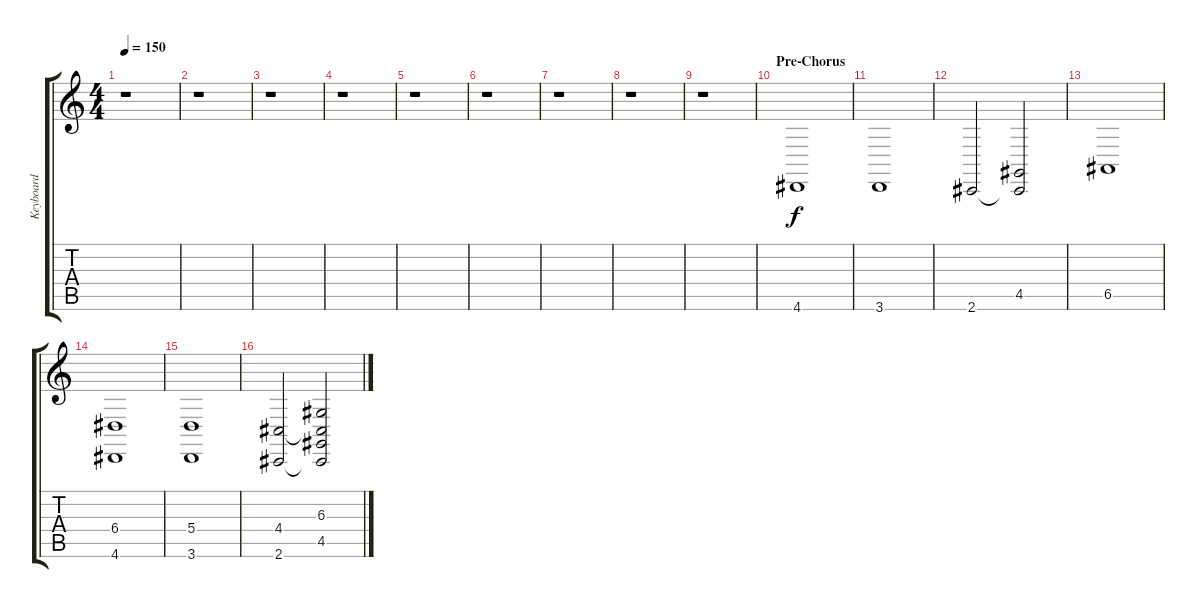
\track ("Keyboard" "Keyboard") {instrument stringensemble2}
\staff {score tabs}
\tuning (B3 Gb3 D3 A2 E2 B1) {hide}
\ts (4 4)
\tempo 150
\clef g2
\ks c
r.1{dy f} |
r.1 |
r.1 |
r.1 |
r.1 |
r.1 |
r.1 |
r.1 |
r.1 |
\section ("" "Pre-Chorus")
4.6.1 |
3.6.1 |
2.6.2 (4.5 2.6{t}).2 |
6.5.1 |
(6.4 4.6).1 |
(5.4 3.6).1 |
(4.4 2.6).2 (6.3 4.4{t} 4.5 2.6{t}).2
